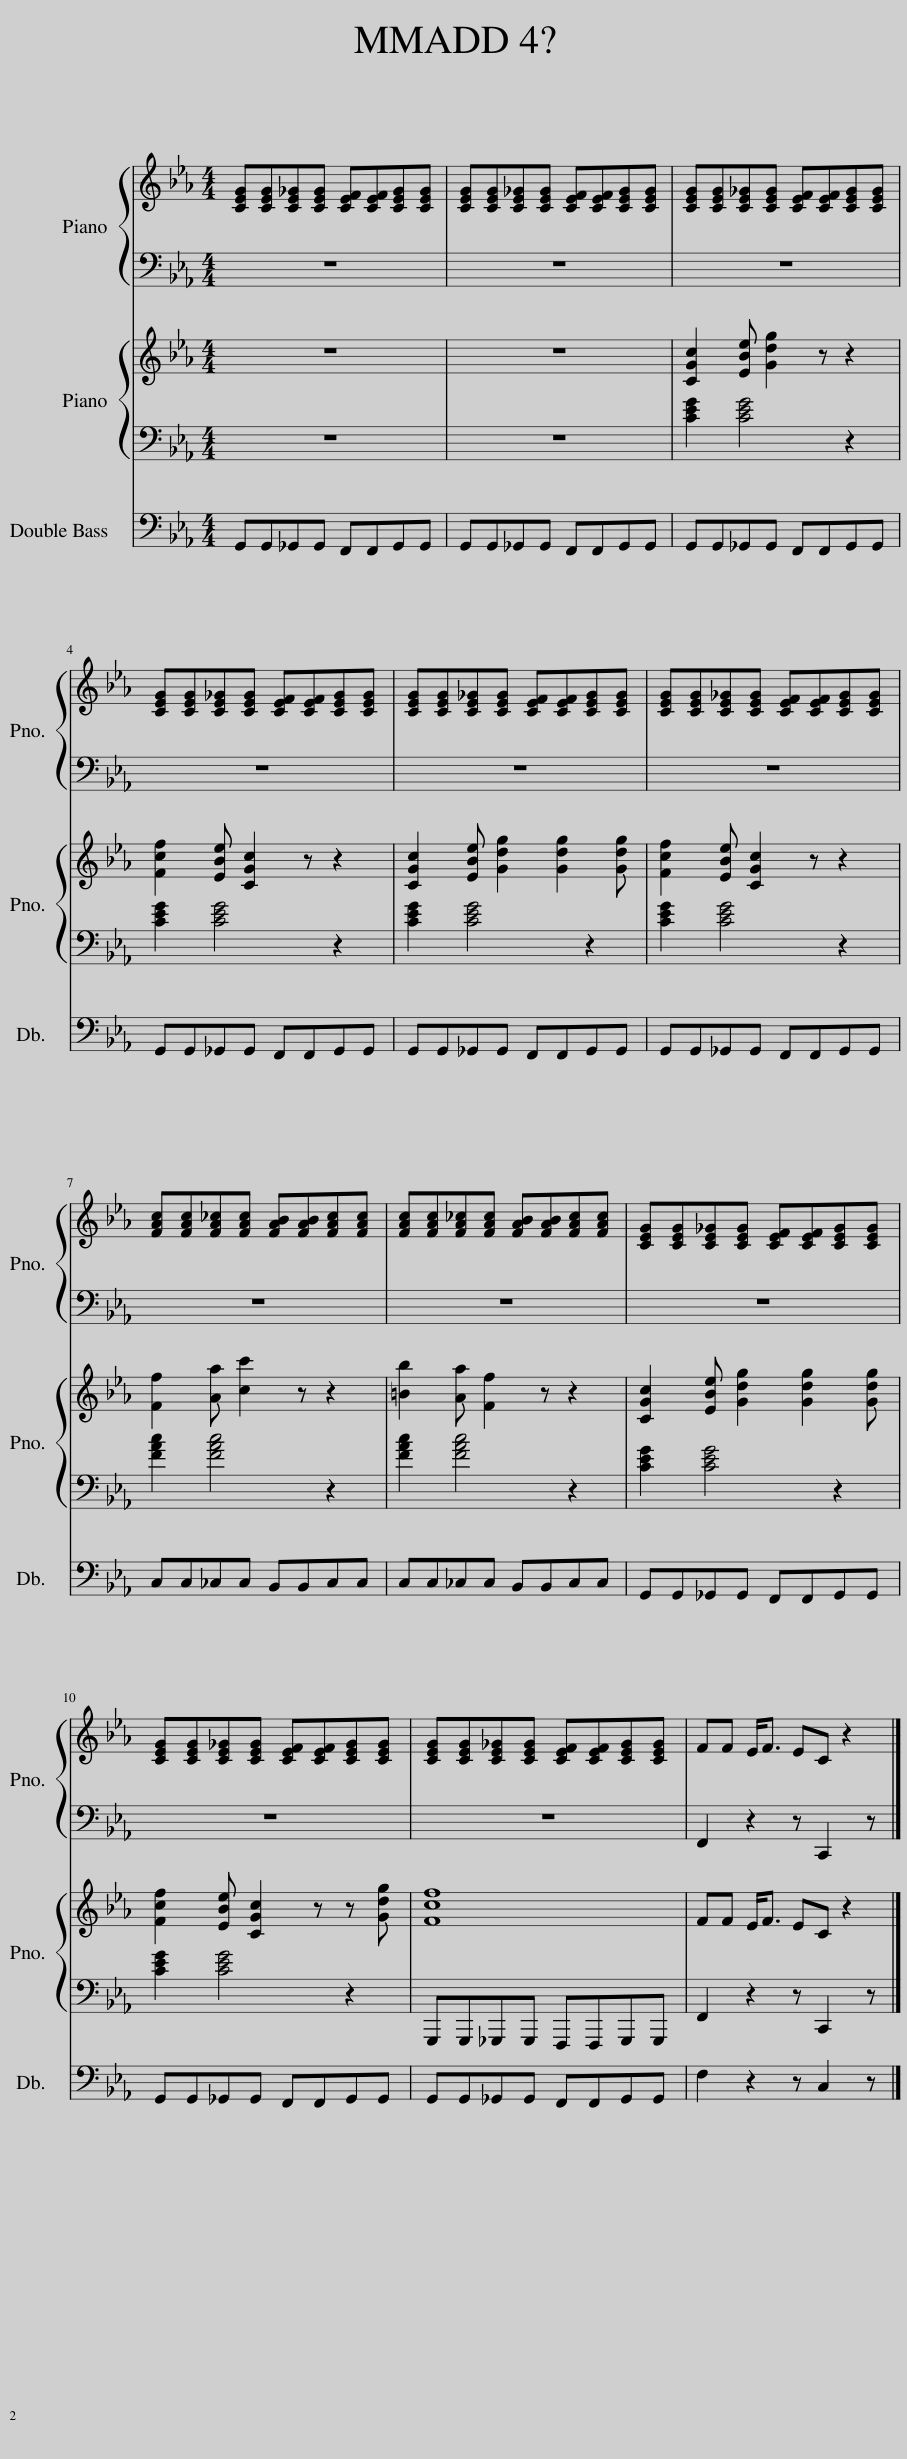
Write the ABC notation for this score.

X:1
%%score { 1 | 2 } { 3 | 4 } 5
L:1/8
M:4/4
I:linebreak $
K:Eb
V:1 treble
V:2 bass
V:3 treble
V:4 bass
V:5 bass transpose=-12
V:1
 [CEG][CEG][CE_G][CEG] [CEF][CEF][CEG][CEG] | [CEG][CEG][CE_G][CEG] [CEF][CEF][CEG][CEG] | [CEG][CEG][CE_G][CEG] [CEF][CEF][CEG][CEG] |$ [CEG][CEG][CE_G][CEG] [CEF][CEF][CEG][CEG] | [CEG][CEG][CE_G][CEG] [CEF][CEF][CEG][CEG] | %5
 [CEG][CEG][CE_G][CEG] [CEF][CEF][CEG][CEG] |$ [FAc][FAc][FA_c][FAc] [FAB][FAB][FAc][FAc] | [FAc][FAc][FA_c][FAc] [FAB][FAB][FAc][FAc] | [CEG][CEG][CE_G][CEG] [CEF][CEF][CEG][CEG] |$ [CEG][CEG][CE_G][CEG] [CEF][CEF][CEG][CEG] | %10
 [CEG][CEG][CE_G][CEG] [CEF][CEF][CEG][CEG] | FF E<F EC z2 |] %12
V:2
 z8 | z8 | z8 |$ z8 | z8 | %5
 z8 |$ z8 | z8 | z8 |$ z8 | %10
 z8 | F,,2 z2 z C,,2 z |] %12
V:3
 z8 | z8 | [CGc]2 [EBe] [Gdg]2 z z2 |$ [Fcf]2 [EBe] [CGc]2 z z2 | [CGc]2 [EBe] [Gdg]2 [Gdg]2 [Gdg] | %5
 [Fcf]2 [EBe] [CGc]2 z z2 |$ [Ff]2 [Aa] [cc']2 z z2 | [=Bb]2 [Aa] [Ff]2 z z2 | [CGc]2 [EBe] [Gdg]2 [Gdg]2 [Gdg] |$ [Fcf]2 [EBe] [CGc]2 z z [Gdg] | %10
 [Fcf]8 | FF E<F EC z2 |] %12
V:4
 z8 | z8 | [CEG]2 [CEG]4 z2 |$ [CEG]2 [CEG]4 z2 | [CEG]2 [CEG]4 z2 | %5
 [CEG]2 [CEG]4 z2 |$ [FAc]2 [FAc]4 z2 | [FAc]2 [FAc]4 z2 | [CEG]2 [CEG]4 z2 |$ [CEG]2 [CEG]4 z2 | %10
 G,,,G,,,_G,,,G,,, F,,,F,,,G,,,G,,, | F,,2 z2 z C,,2 z |] %12
V:5
 G,,G,,_G,,G,, F,,F,,G,,G,, | G,,G,,_G,,G,, F,,F,,G,,G,, | G,,G,,_G,,G,, F,,F,,G,,G,, |$ G,,G,,_G,,G,, F,,F,,G,,G,, | G,,G,,_G,,G,, F,,F,,G,,G,, | %5
 G,,G,,_G,,G,, F,,F,,G,,G,, |$ C,C,_C,C, B,,B,,C,C, | C,C,_C,C, B,,B,,C,C, | G,,G,,_G,,G,, F,,F,,G,,G,, |$ G,,G,,_G,,G,, F,,F,,G,,G,, | %10
 G,,G,,_G,,G,, F,,F,,G,,G,, | F,2 z2 z C,2 z |] %12
